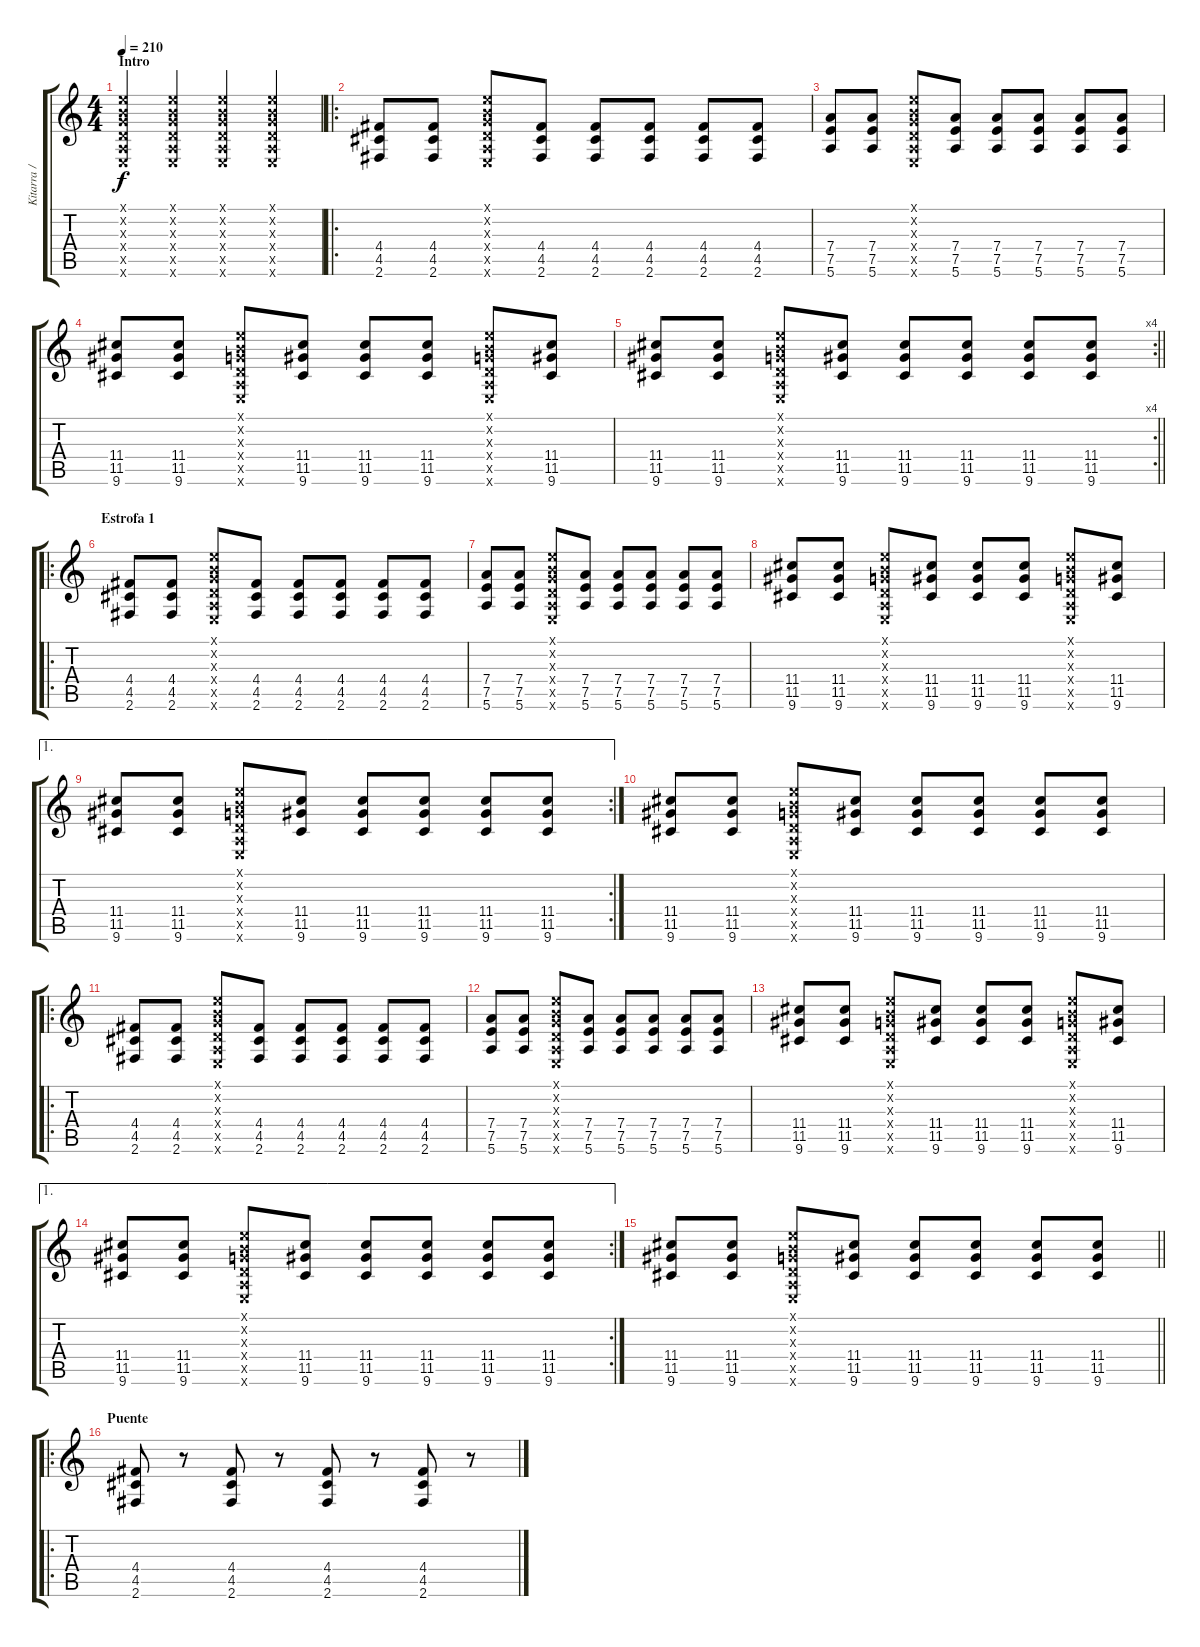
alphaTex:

\track ("Kitarra / Guitarra" "Kitarra / ") {instrument distortionguitar}
\staff {score tabs}
\tuning (E4 B3 G3 D3 A2 E2) {hide}
\ts (4 4)
\section ("" "Intro")
\tempo 210
\clef g2
\ks c
(0.1{x} 0.2{x} 0.3{x} 0.4{x} 0.5{x} 0.6{x}).4{dy f instrument distortionguitar} (0.1{x} 0.2{x} 0.3{x} 0.4{x} 0.5{x} 0.6{x}).4 (0.1{x} 0.2{x} 0.3{x} 0.4{x} 0.5{x} 0.6{x}).4 (0.1{x} 0.2{x} 0.3{x} 0.4{x} 0.5{x} 0.6{x}).4 |
\ro
(4.4 4.5 2.6).8 (4.4 4.5 2.6).8 (0.1{x} 0.2{x} 0.3{x} 0.4{x} 0.5{x} 0.6{x}).8 (4.4 4.5 2.6).8 (4.4 4.5 2.6).8 (4.4 4.5 2.6).8 (4.4 4.5 2.6).8 (4.4 4.5 2.6).8 |
(7.4 7.5 5.6).8 (7.4 7.5 5.6).8 (0.1{x} 0.2{x} 0.3{x} 0.4{x} 0.5{x} 0.6{x}).8 (7.4 7.5 5.6).8 (7.4 7.5 5.6).8 (7.4 7.5 5.6).8 (7.4 7.5 5.6).8 (7.4 7.5 5.6).8 |
(11.4 11.5 9.6).8 (11.4 11.5 9.6).8 (0.1{x} 0.2{x} 0.3{x} 0.4{x} 0.5{x} 0.6{x}).8 (11.4 11.5 9.6).8 (11.4 11.5 9.6).8 (11.4 11.5 9.6).8 (0.1{x} 0.2{x} 0.3{x} 0.4{x} 0.5{x} 0.6{x}).8 (11.4 11.5 9.6).8 |
\rc 4
\barLineRight lightlight
(11.4 11.5 9.6).8 (11.4 11.5 9.6).8 (0.1{x} 0.2{x} 0.3{x} 0.4{x} 0.5{x} 0.6{x}).8 (11.4 11.5 9.6).8 (11.4 11.5 9.6).8 (11.4 11.5 9.6).8 (11.4 11.5 9.6).8 (11.4 11.5 9.6).8 |
\ro
\section ("" "Estrofa 1")
(4.4 4.5 2.6).8{instrument electricguitarjazz} (4.4 4.5 2.6).8 (0.1{x} 0.2{x} 0.3{x} 0.4{x} 0.5{x} 0.6{x}).8 (4.4 4.5 2.6).8 (4.4 4.5 2.6).8 (4.4 4.5 2.6).8 (4.4 4.5 2.6).8 (4.4 4.5 2.6).8 |
(7.4 7.5 5.6).8 (7.4 7.5 5.6).8 (0.1{x} 0.2{x} 0.3{x} 0.4{x} 0.5{x} 0.6{x}).8 (7.4 7.5 5.6).8 (7.4 7.5 5.6).8 (7.4 7.5 5.6).8 (7.4 7.5 5.6).8 (7.4 7.5 5.6).8 |
(11.4 11.5 9.6).8 (11.4 11.5 9.6).8 (0.1{x} 0.2{x} 0.3{x} 0.4{x} 0.5{x} 0.6{x}).8 (11.4 11.5 9.6).8 (11.4 11.5 9.6).8 (11.4 11.5 9.6).8 (0.1{x} 0.2{x} 0.3{x} 0.4{x} 0.5{x} 0.6{x}).8 (11.4 11.5 9.6).8 |
\ae 1
\rc 2
(11.4 11.5 9.6).8 (11.4 11.5 9.6).8 (0.1{x} 0.2{x} 0.3{x} 0.4{x} 0.5{x} 0.6{x}).8 (11.4 11.5 9.6).8 (11.4 11.5 9.6).8 (11.4 11.5 9.6).8 (11.4 11.5 9.6).8 (11.4 11.5 9.6).8 |
(11.4 11.5 9.6).8 (11.4 11.5 9.6).8 (0.1{x} 0.2{x} 0.3{x} 0.4{x} 0.5{x} 0.6{x}).8 (11.4 11.5 9.6).8 (11.4 11.5 9.6).8 (11.4 11.5 9.6).8 (11.4 11.5 9.6).8 (11.4 11.5 9.6).8 |
\ro
(4.4 4.5 2.6).8{volume 13 instrument distortionguitar} (4.4 4.5 2.6).8 (0.1{x} 0.2{x} 0.3{x} 0.4{x} 0.5{x} 0.6{x}).8 (4.4 4.5 2.6).8 (4.4 4.5 2.6).8 (4.4 4.5 2.6).8 (4.4 4.5 2.6).8 (4.4 4.5 2.6).8 |
(7.4 7.5 5.6).8 (7.4 7.5 5.6).8 (0.1{x} 0.2{x} 0.3{x} 0.4{x} 0.5{x} 0.6{x}).8 (7.4 7.5 5.6).8 (7.4 7.5 5.6).8 (7.4 7.5 5.6).8 (7.4 7.5 5.6).8 (7.4 7.5 5.6).8 |
(11.4 11.5 9.6).8 (11.4 11.5 9.6).8 (0.1{x} 0.2{x} 0.3{x} 0.4{x} 0.5{x} 0.6{x}).8 (11.4 11.5 9.6).8 (11.4 11.5 9.6).8 (11.4 11.5 9.6).8 (0.1{x} 0.2{x} 0.3{x} 0.4{x} 0.5{x} 0.6{x}).8 (11.4 11.5 9.6).8 |
\ae 1
\rc 2
(11.4 11.5 9.6).8 (11.4 11.5 9.6).8 (0.1{x} 0.2{x} 0.3{x} 0.4{x} 0.5{x} 0.6{x}).8 (11.4 11.5 9.6).8 (11.4 11.5 9.6).8 (11.4 11.5 9.6).8 (11.4 11.5 9.6).8 (11.4 11.5 9.6).8 |
\barLineRight lightlight
(11.4 11.5 9.6).8 (11.4 11.5 9.6).8 (0.1{x} 0.2{x} 0.3{x} 0.4{x} 0.5{x} 0.6{x}).8 (11.4 11.5 9.6).8 (11.4 11.5 9.6).8 (11.4 11.5 9.6).8 (11.4 11.5 9.6).8 (11.4 11.5 9.6).8 |
\ro
\section ("" "Puente")
(4.4 4.5 2.6).8 r.8 (4.4 4.5 2.6).8 r.8 (4.4 4.5 2.6).8 r.8 (4.4 4.5 2.6).8 r.8
